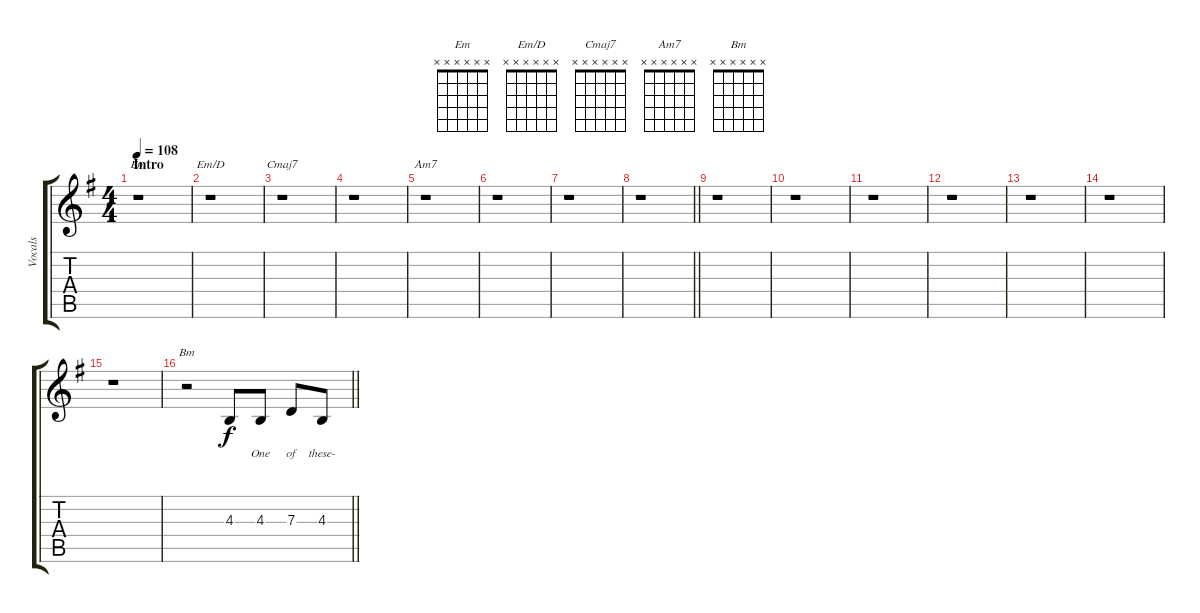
\track ("Vocals" "Vocals") {instrument lead1square}
\staff {score tabs}
\tuning (E4 B3 G3 D3 A2 E2) {hide}
\chord ("Em" x x x x x x)
\chord ("Em/D" x x x x x x)
\chord ("Cmaj7" x x x x x x)
\chord ("Am7" x x x x x x)
\chord ("Bm" x x x x x x)
\ts (4 4)
\section ("" "Intro")
\tempo 108
\clef g2
\ks g
r.1{ch "Em" dy f instrument lead1square} |
r.1{ch "Em/D"} |
r.1{ch "Cmaj7"} |
r.1 |
r.1{ch "Am7"} |
r.1 |
r.1 |
\barLineRight lightlight
r.1 |
r.1 |
r.1 |
r.1 |
r.1 |
r.1 |
r.1 |
r.1 |
\barLineRight lightlight
r.2{ch "Bm"} 4.3.8{lyrics (0 "") lyrics (1 "") lyrics (2 "") lyrics (3 "") lyrics (4 "")} 4.3.8{lyrics (0 "One") lyrics (1 "") lyrics (2 "") lyrics (3 "") lyrics (4 "")} 7.3.8{lyrics (0 "of") lyrics (1 "") lyrics (2 "") lyrics (3 "") lyrics (4 "")} 4.3.8{lyrics (0 "these-") lyrics (1 "") lyrics (2 "") lyrics (3 "") lyrics (4 "")}
